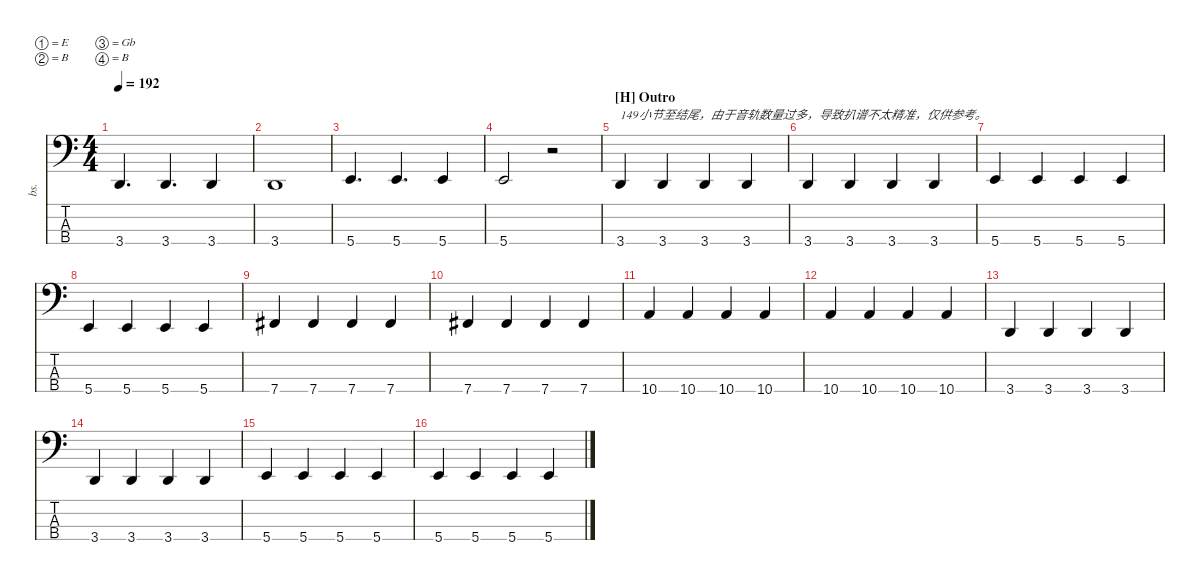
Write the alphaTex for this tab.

\defaultSystemsLayout 4
\hideDynamics
\bracketExtendMode nobrackets
\otherSystemsTrackNameOrientation horizontal
\track ("Electric Bass" "bs.") {instrument electricbassfinger}
\staff {score tabs}
\tuning (E2 B1 Gb1 B0)
\ts (4 4)
\tempo 192
\clef f4
\ks c
3.4.4{d dy ff beam Up} 3.4.4{d beam Up} 3.4.4{beam Up} |
3.4.1{beam Up} |
5.4.4{d beam Up} 5.4.4{d beam Up} 5.4.4{beam Up} |
5.4.2{beam Up} r.2{beam Up} |
\section ("H" "Outro")
3.4.4{txt "149小节至结尾，由于音轨数量过多，导致扒谱不太精准，仅供参考。" beam Up} 3.4.4{beam Up} 3.4.4{beam Up} 3.4.4{beam Up} |
3.4.4{beam Up} 3.4.4{beam Up} 3.4.4{beam Up} 3.4.4{beam Up} |
5.4.4{beam Up} 5.4.4{beam Up} 5.4.4{beam Up} 5.4.4{beam Up} |
5.4.4{beam Up} 5.4.4{beam Up} 5.4.4{beam Up} 5.4.4{beam Up} |
7.4{acc #}.4{beam Up} 7.4{acc #}.4{beam Up} 7.4{acc #}.4{beam Up} 7.4{acc #}.4{beam Up} |
7.4{acc #}.4{beam Up} 7.4{acc #}.4{beam Up} 7.4{acc #}.4{beam Up} 7.4{acc #}.4{beam Up} |
10.4.4{beam Up} 10.4.4{beam Up} 10.4.4{beam Up} 10.4.4{beam Up} |
10.4.4{beam Up} 10.4.4{beam Up} 10.4.4{beam Up} 10.4.4{beam Up} |
3.4.4{beam Up} 3.4.4{beam Up} 3.4.4{beam Up} 3.4.4{beam Up} |
3.4.4{beam Up} 3.4.4{beam Up} 3.4.4{beam Up} 3.4.4{beam Up} |
5.4.4{beam Up} 5.4.4{beam Up} 5.4.4{beam Up} 5.4.4{beam Up} |
5.4.4{beam Up} 5.4.4{beam Up} 5.4.4{beam Up} 5.4.4{beam Up}
